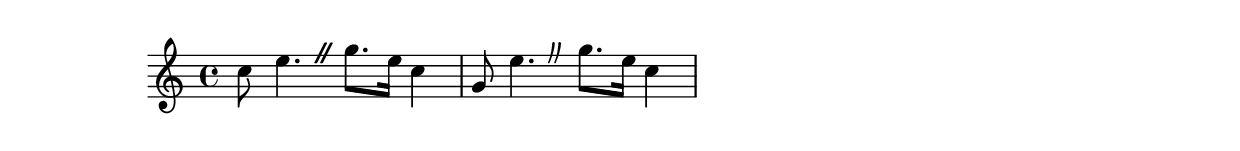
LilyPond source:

%% Do not edit this file; it is auto-generated from input/new
%% This file is in the public domain.
\version "2.11.50"
\header {
  lsrtags = "expressive-marks,tweaks-and-overrides"
  texidoc = "
Caesura marks can be created by overriding the @code{'text}
property of the @code{BreathingSign} object.  A curved caesura
mark is also available.
"
  doctitle = "Inserting a caesura"
} % begin verbatim

\relative c'' {
  \override BreathingSign #'text =
    #(make-musicglyph-markup "scripts.caesura.straight")
  c8 e4. \breathe g8. e16 c4

  \override BreathingSign #'text =
    #(make-musicglyph-markup "scripts.caesura.curved")
  g8 e'4. \breathe g8. e16 c4
}
